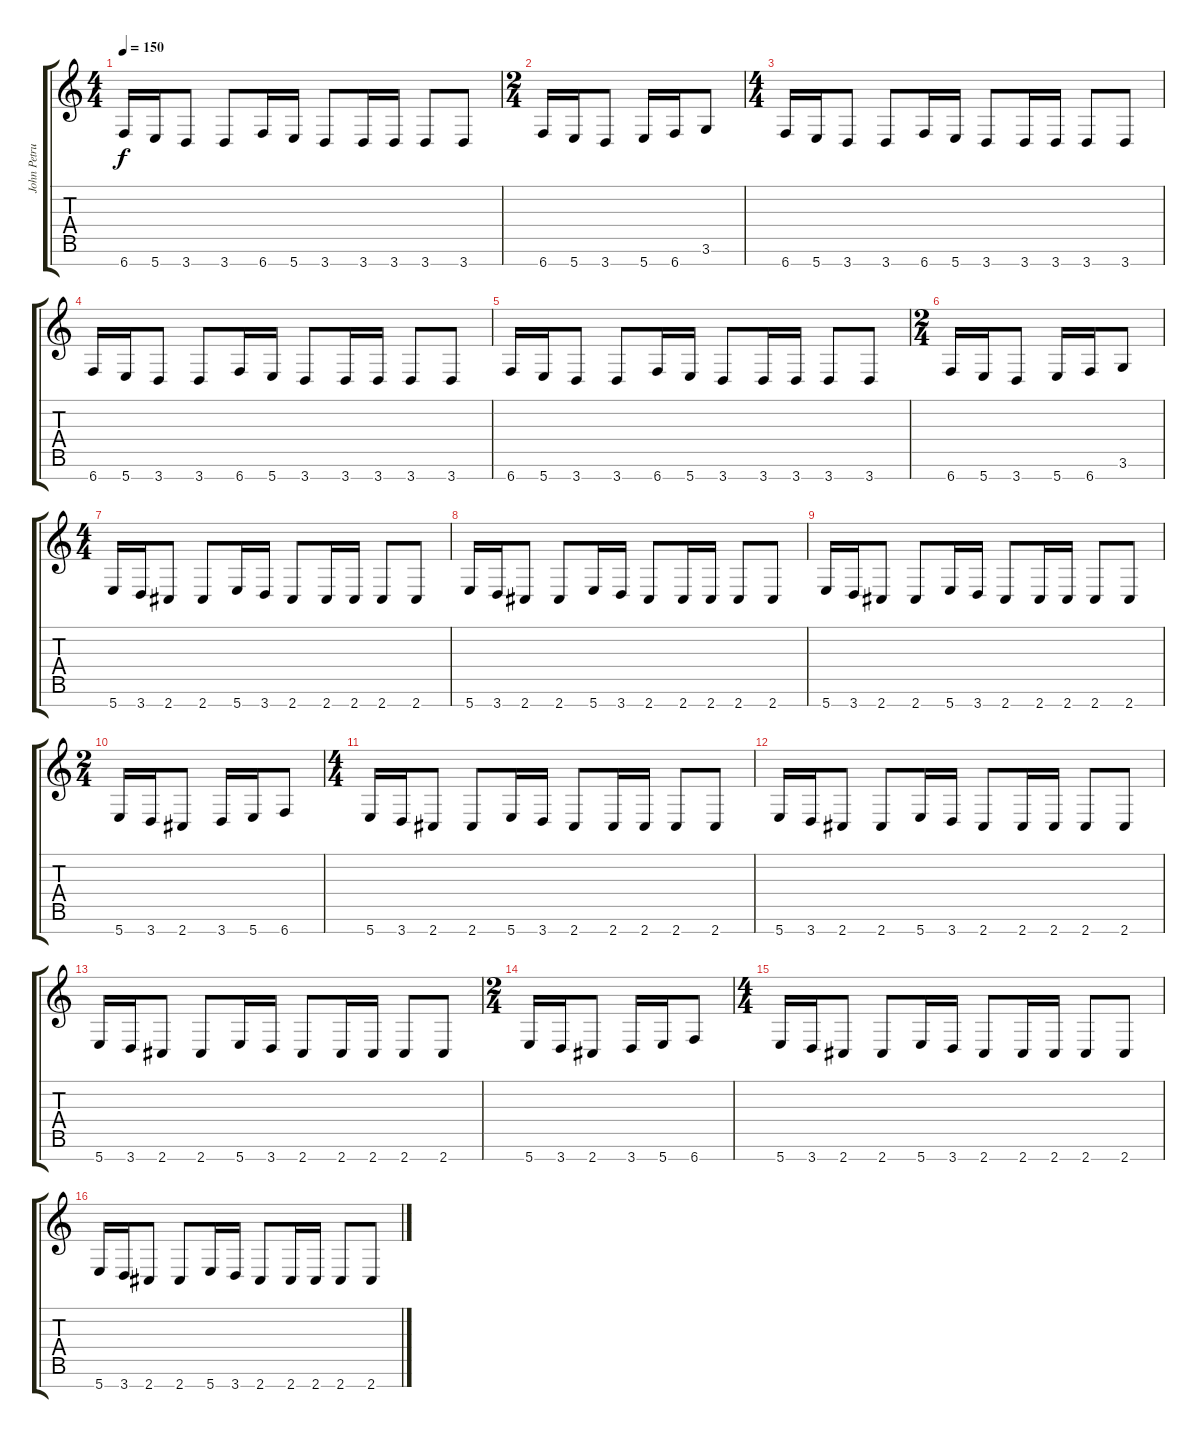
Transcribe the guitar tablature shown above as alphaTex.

\track ("John Petrucci Rhythm" "John Petru") {instrument distortionguitar}
\staff {score tabs}
\tuning (E4 B3 G3 D3 A2 E2 B1) {hide}
\ts (4 4)
\tempo 150
\clef g2
\ks c
6.7.16{dy f} 5.7.16 3.7.8 3.7.8 6.7.16 5.7.16 3.7.8 3.7.16 3.7.16 3.7.8 3.7.8 |
\ts (2 4)
6.7.16 5.7.16 3.7.8 5.7.16 6.7.16 3.6.8 |
\ts (4 4)
6.7.16 5.7.16 3.7.8 3.7.8 6.7.16 5.7.16 3.7.8 3.7.16 3.7.16 3.7.8 3.7.8 |
6.7.16 5.7.16 3.7.8 3.7.8 6.7.16 5.7.16 3.7.8 3.7.16 3.7.16 3.7.8 3.7.8 |
6.7.16 5.7.16 3.7.8 3.7.8 6.7.16 5.7.16 3.7.8 3.7.16 3.7.16 3.7.8 3.7.8 |
\ts (2 4)
6.7.16 5.7.16 3.7.8 5.7.16 6.7.16 3.6.8 |
\ts (4 4)
5.7.16 3.7.16 2.7.8 2.7.8 5.7.16 3.7.16 2.7.8 2.7.16 2.7.16 2.7.8 2.7.8 |
5.7.16 3.7.16 2.7.8 2.7.8 5.7.16 3.7.16 2.7.8 2.7.16 2.7.16 2.7.8 2.7.8 |
5.7.16 3.7.16 2.7.8 2.7.8 5.7.16 3.7.16 2.7.8 2.7.16 2.7.16 2.7.8 2.7.8 |
\ts (2 4)
5.7.16 3.7.16 2.7.8 3.7.16 5.7.16 6.7.8 |
\ts (4 4)
5.7.16 3.7.16 2.7.8 2.7.8 5.7.16 3.7.16 2.7.8 2.7.16 2.7.16 2.7.8 2.7.8 |
5.7.16 3.7.16 2.7.8 2.7.8 5.7.16 3.7.16 2.7.8 2.7.16 2.7.16 2.7.8 2.7.8 |
5.7.16 3.7.16 2.7.8 2.7.8 5.7.16 3.7.16 2.7.8 2.7.16 2.7.16 2.7.8 2.7.8 |
\ts (2 4)
5.7.16 3.7.16 2.7.8 3.7.16 5.7.16 6.7.8 |
\ts (4 4)
5.7.16 3.7.16 2.7.8 2.7.8 5.7.16 3.7.16 2.7.8 2.7.16 2.7.16 2.7.8 2.7.8 |
5.7.16 3.7.16 2.7.8 2.7.8 5.7.16 3.7.16 2.7.8 2.7.16 2.7.16 2.7.8 2.7.8
